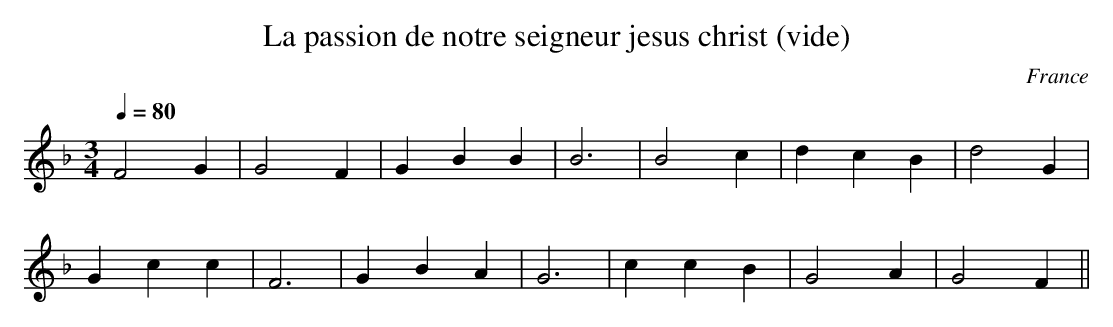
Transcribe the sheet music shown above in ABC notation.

X:1
T:La passion de notre seigneur jesus christ (vide)
O:France
M:3/4
L:1/4
Q:1/4=80
K:F
F2 G | G2 F | G B B | B3 | B2 c | d c B | d2 G |!
G c c | F3 | G B A | G3 | c c B | G2 A | G2 F ||
